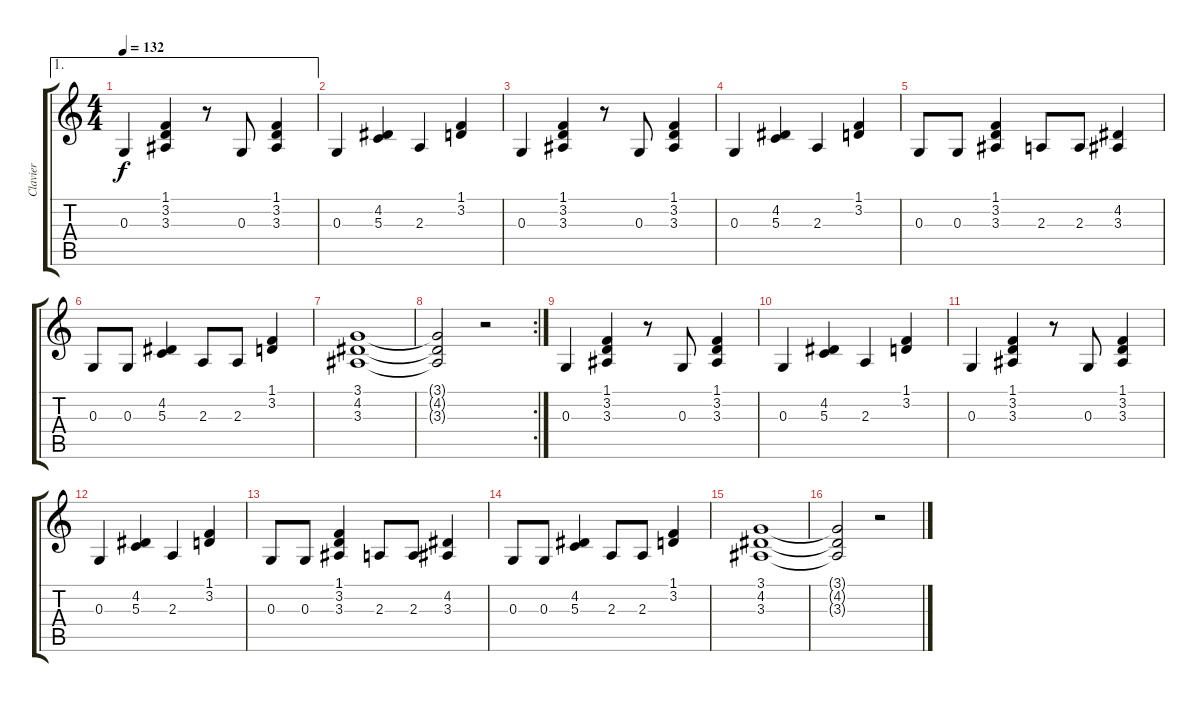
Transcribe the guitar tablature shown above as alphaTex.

\track ("Clavier" "Clavier") {instrument electricpiano2}
\staff {score tabs}
\tuning (E4 B3 G3 D3 A2 E2) {hide}
\ae 1
\ts (4 4)
\tempo 132
\clef g2
\ks c
0.3.4{dy f} (1.1 3.2 3.3).4 r.8 0.3.8 (1.1 3.2 3.3).4 |
0.3.4 (4.2 5.3).4 2.3.4 (1.1 3.2).4 |
0.3.4 (1.1 3.2 3.3).4 r.8 0.3.8 (1.1 3.2 3.3).4 |
0.3.4 (4.2 5.3).4 2.3.4 (1.1 3.2).4 |
0.3.8 0.3.8 (1.1 3.2 3.3).4 2.3.8 2.3.8 (4.2 3.3).4 |
0.3.8 0.3.8 (4.2 5.3).4 2.3.8 2.3.8 (1.1 3.2).4 |
(3.1 4.2 3.3).1 |
\rc 2
(3.1{t} 4.2{t} 3.3{t}).2 r.2 |
0.3.4 (1.1 3.2 3.3).4 r.8 0.3.8 (1.1 3.2 3.3).4 |
0.3.4 (4.2 5.3).4 2.3.4 (1.1 3.2).4 |
0.3.4 (1.1 3.2 3.3).4 r.8 0.3.8 (1.1 3.2 3.3).4 |
0.3.4 (4.2 5.3).4 2.3.4 (1.1 3.2).4 |
0.3.8 0.3.8 (1.1 3.2 3.3).4 2.3.8 2.3.8 (4.2 3.3).4 |
0.3.8 0.3.8 (4.2 5.3).4 2.3.8 2.3.8 (1.1 3.2).4 |
(3.1 4.2 3.3).1 |
(3.1{t} 4.2{t} 3.3{t}).2 r.2
